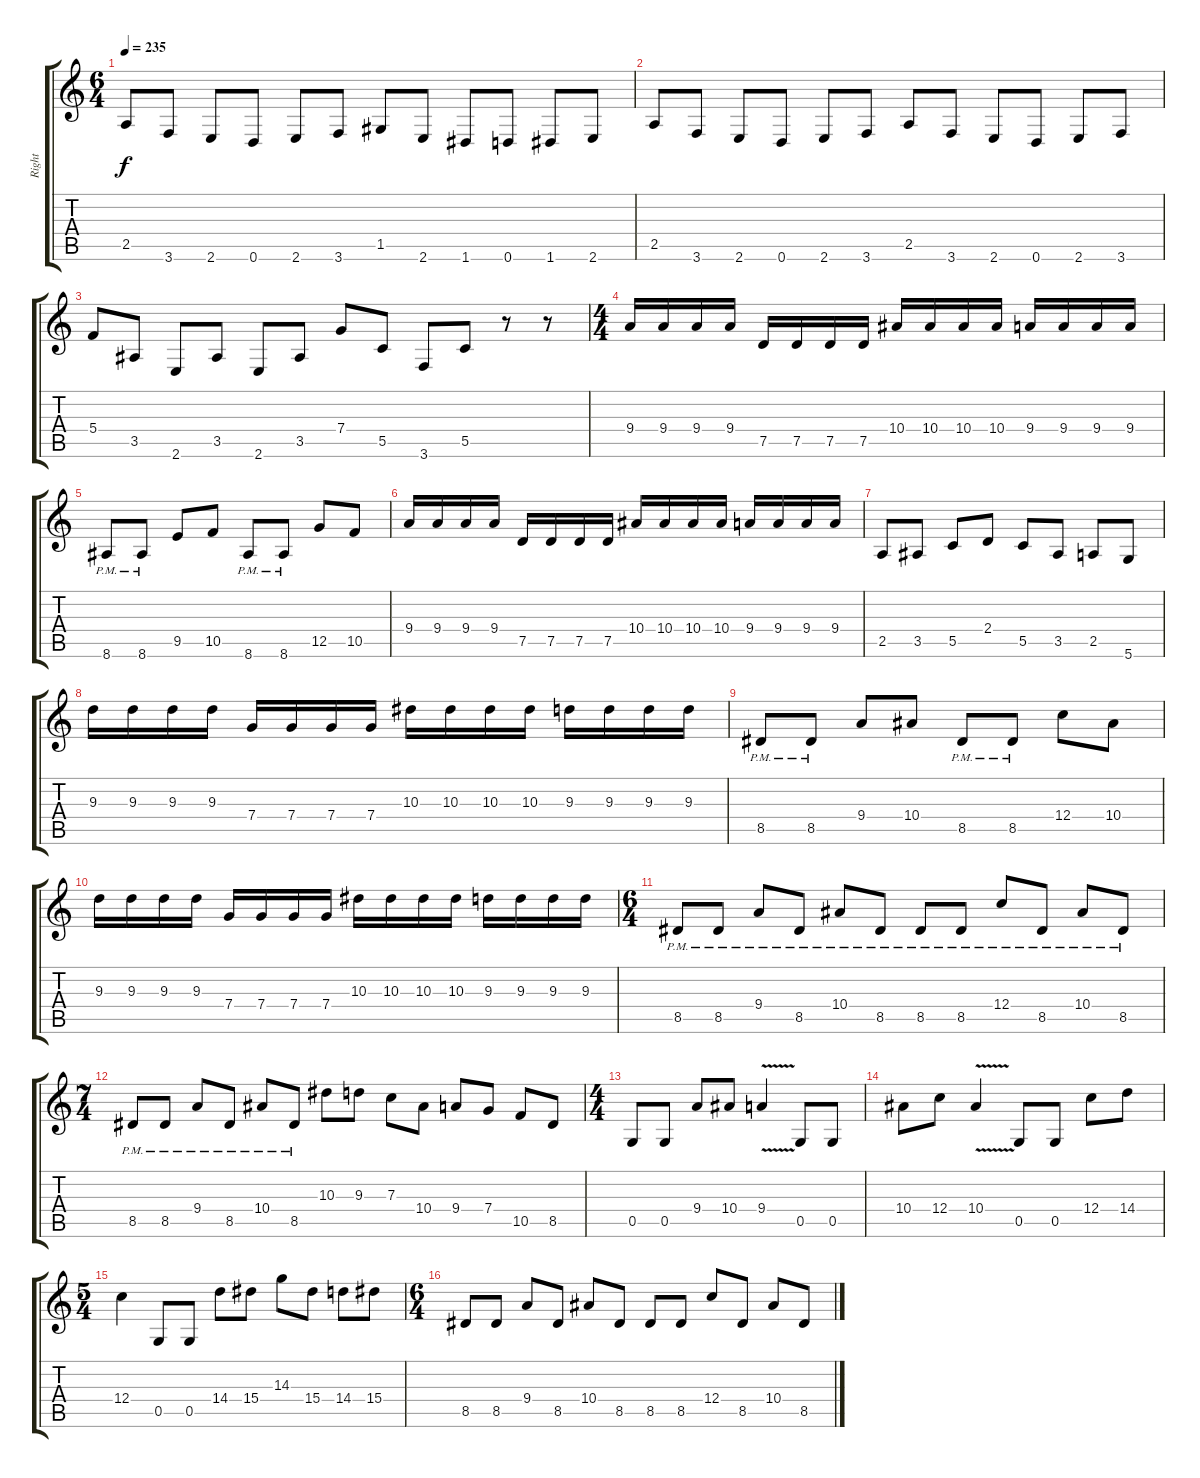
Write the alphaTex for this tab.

\track ("Right" "Right") {instrument distortionguitar}
\staff {score tabs}
\tuning (D4 A3 F3 C3 G2 D2) {hide}
\ts (6 4)
\tempo 235
\clef g2
\ks c
2.5.8{dy f} 3.6.8 2.6.8 0.6.8 2.6.8 3.6.8 1.5.8 2.6.8 1.6.8 0.6.8 1.6.8 2.6.8 |
2.5.8 3.6.8 2.6.8 0.6.8 2.6.8 3.6.8 2.5.8 3.6.8 2.6.8 0.6.8 2.6.8 3.6.8 |
5.4.8 3.5.8 2.6.8 3.5.8 2.6.8 3.5.8 7.4.8 5.5.8 3.6.8 5.5.8 r.8 r.8 |
\ts (4 4)
9.4.16 9.4.16 9.4.16 9.4.16 7.5.16 7.5.16 7.5.16 7.5.16 10.4.16 10.4.16 10.4.16 10.4.16 9.4.16 9.4.16 9.4.16 9.4.16 |
8.6{pm}.8 8.6{pm}.8 9.5.8 10.5.8 8.6{pm}.8 8.6{pm}.8 12.5.8 10.5.8 |
9.4.16 9.4.16 9.4.16 9.4.16 7.5.16 7.5.16 7.5.16 7.5.16 10.4.16 10.4.16 10.4.16 10.4.16 9.4.16 9.4.16 9.4.16 9.4.16 |
2.5.8 3.5.8 5.5.8 2.4.8 5.5.8 3.5.8 2.5.8 5.6.8 |
9.3.16 9.3.16 9.3.16 9.3.16 7.4.16 7.4.16 7.4.16 7.4.16 10.3.16 10.3.16 10.3.16 10.3.16 9.3.16 9.3.16 9.3.16 9.3.16 |
8.5{pm}.8 8.5{pm}.8 9.4.8 10.4.8 8.5{pm}.8 8.5{pm}.8 12.4.8 10.4.8 |
9.3.16 9.3.16 9.3.16 9.3.16 7.4.16 7.4.16 7.4.16 7.4.16 10.3.16 10.3.16 10.3.16 10.3.16 9.3.16 9.3.16 9.3.16 9.3.16 |
\ts (6 4)
8.5{pm}.8 8.5{pm}.8 9.4{pm}.8 8.5{pm}.8 10.4{pm}.8 8.5{pm}.8 8.5{pm}.8 8.5{pm}.8 12.4{pm}.8 8.5{pm}.8 10.4{pm}.8 8.5{pm}.8 |
\ts (7 4)
8.5{pm}.8 8.5{pm}.8 9.4{pm}.8 8.5{pm}.8 10.4{pm}.8 8.5{pm}.8 10.3.8 9.3.8 7.3.8 10.4.8 9.4.8 7.4.8 10.5.8 8.5.8 |
\ts (4 4)
0.5.8 0.5.8 9.4.8 10.4.8 9.4{v}.4 0.5.8 0.5.8 |
10.4.8 12.4.8 10.4{v}.4 0.5.8 0.5.8 12.4.8 14.4.8 |
\ts (5 4)
12.4.4 0.5.8 0.5.8 14.4.8 15.4.8 14.3.8 15.4.8 14.4.8 15.4.8 |
\ts (6 4)
8.5.8 8.5.8 9.4.8 8.5.8 10.4.8 8.5.8 8.5.8 8.5.8 12.4.8 8.5.8 10.4.8 8.5.8
